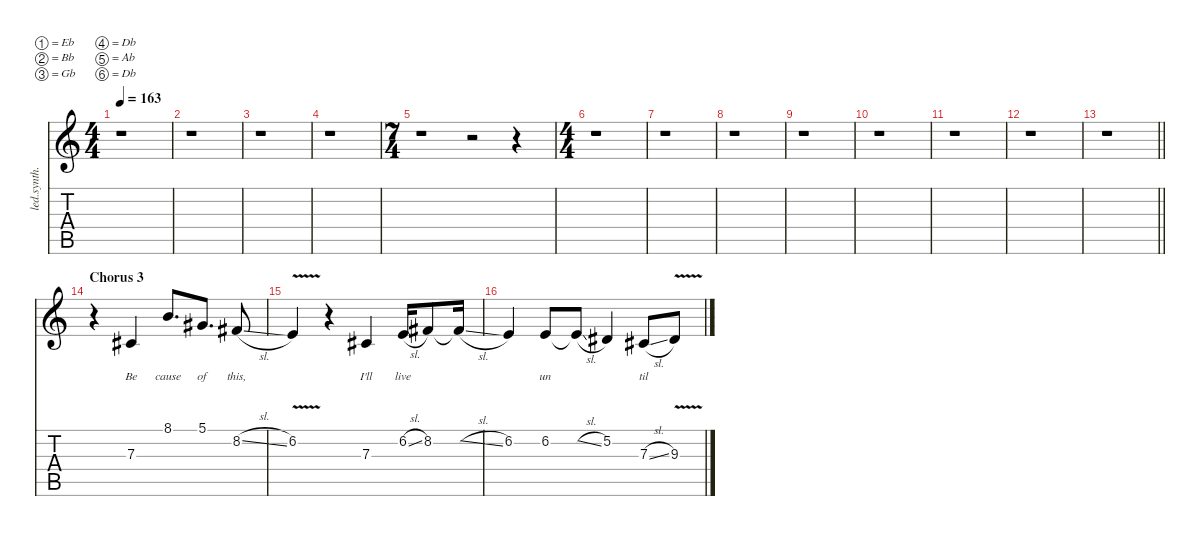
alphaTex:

\defaultSystemsLayout 4
\hideDynamics
\bracketExtendMode nobrackets
\otherSystemsTrackNameOrientation horizontal
\track ("Vocals" "led.synth.") {instrument lead6voice}
\staff {score tabs}
\tuning (Eb4 Bb3 Gb3 Db3 Ab2 Db2)
\ts (4 4)
\tempo 163
\clef g2
\ks c
r.1{dy f} |
r.1 |
r.1 |
r.1 |
\ts (7 4)
\beaming (8 2 2 2 8)
r.1 r.2 r.4 |
\ts (4 4)
\beaming (8 2 2 2 2)
r.1 |
r.1 |
r.1 |
r.1 |
r.1 |
r.1 |
r.1 |
\barLineRight lightlight
r.1 |
\section ("" "Chorus 3")
r.4 7.3{acc #}.4{lyrics (0 "Be") lyrics (1 "") lyrics (2 "") lyrics (3 "") lyrics (4 "")} 8.1.8{d lyrics (0 "cause") lyrics (1 "") lyrics (2 "") lyrics (3 "") lyrics (4 "")} 5.1{acc #}.8{d lyrics (0 "of") lyrics (1 "") lyrics (2 "") lyrics (3 "") lyrics (4 "")} 8.2{sl acc #}.8{lyrics (0 "this,") lyrics (1 "") lyrics (2 "") lyrics (3 "") lyrics (4 "")} |
6.2{v}.4{lyrics (0 " ") lyrics (1 "") lyrics (2 "") lyrics (3 "") lyrics (4 "")} r.4 7.3{acc #}.4{lyrics (0 "I'll") lyrics (1 "") lyrics (2 "") lyrics (3 "") lyrics (4 "")} 6.2{sl}.16{lyrics (0 "live") lyrics (1 "") lyrics (2 "") lyrics (3 "") lyrics (4 "")} 8.2{acc #}.8{lyrics (0 " ") lyrics (1 "") lyrics (2 "") lyrics (3 "") lyrics (4 "")} 8.2{sl t acc #}.16 |
6.2.4{lyrics (0 " ") lyrics (1 "") lyrics (2 "") lyrics (3 "") lyrics (4 "")} 6.2.8{lyrics (0 "un") lyrics (1 "") lyrics (2 "") lyrics (3 "") lyrics (4 "")} 6.2{sl t}.8 5.2{acc #}.4{lyrics (0 " ") lyrics (1 "") lyrics (2 "") lyrics (3 "") lyrics (4 "")} 7.3{sl acc #}.8{lyrics (0 "til") lyrics (1 "") lyrics (2 "") lyrics (3 "") lyrics (4 "")} 9.3{v acc #}.8{lyrics (0 " ") lyrics (1 "") lyrics (2 "") lyrics (3 "") lyrics (4 "")}
